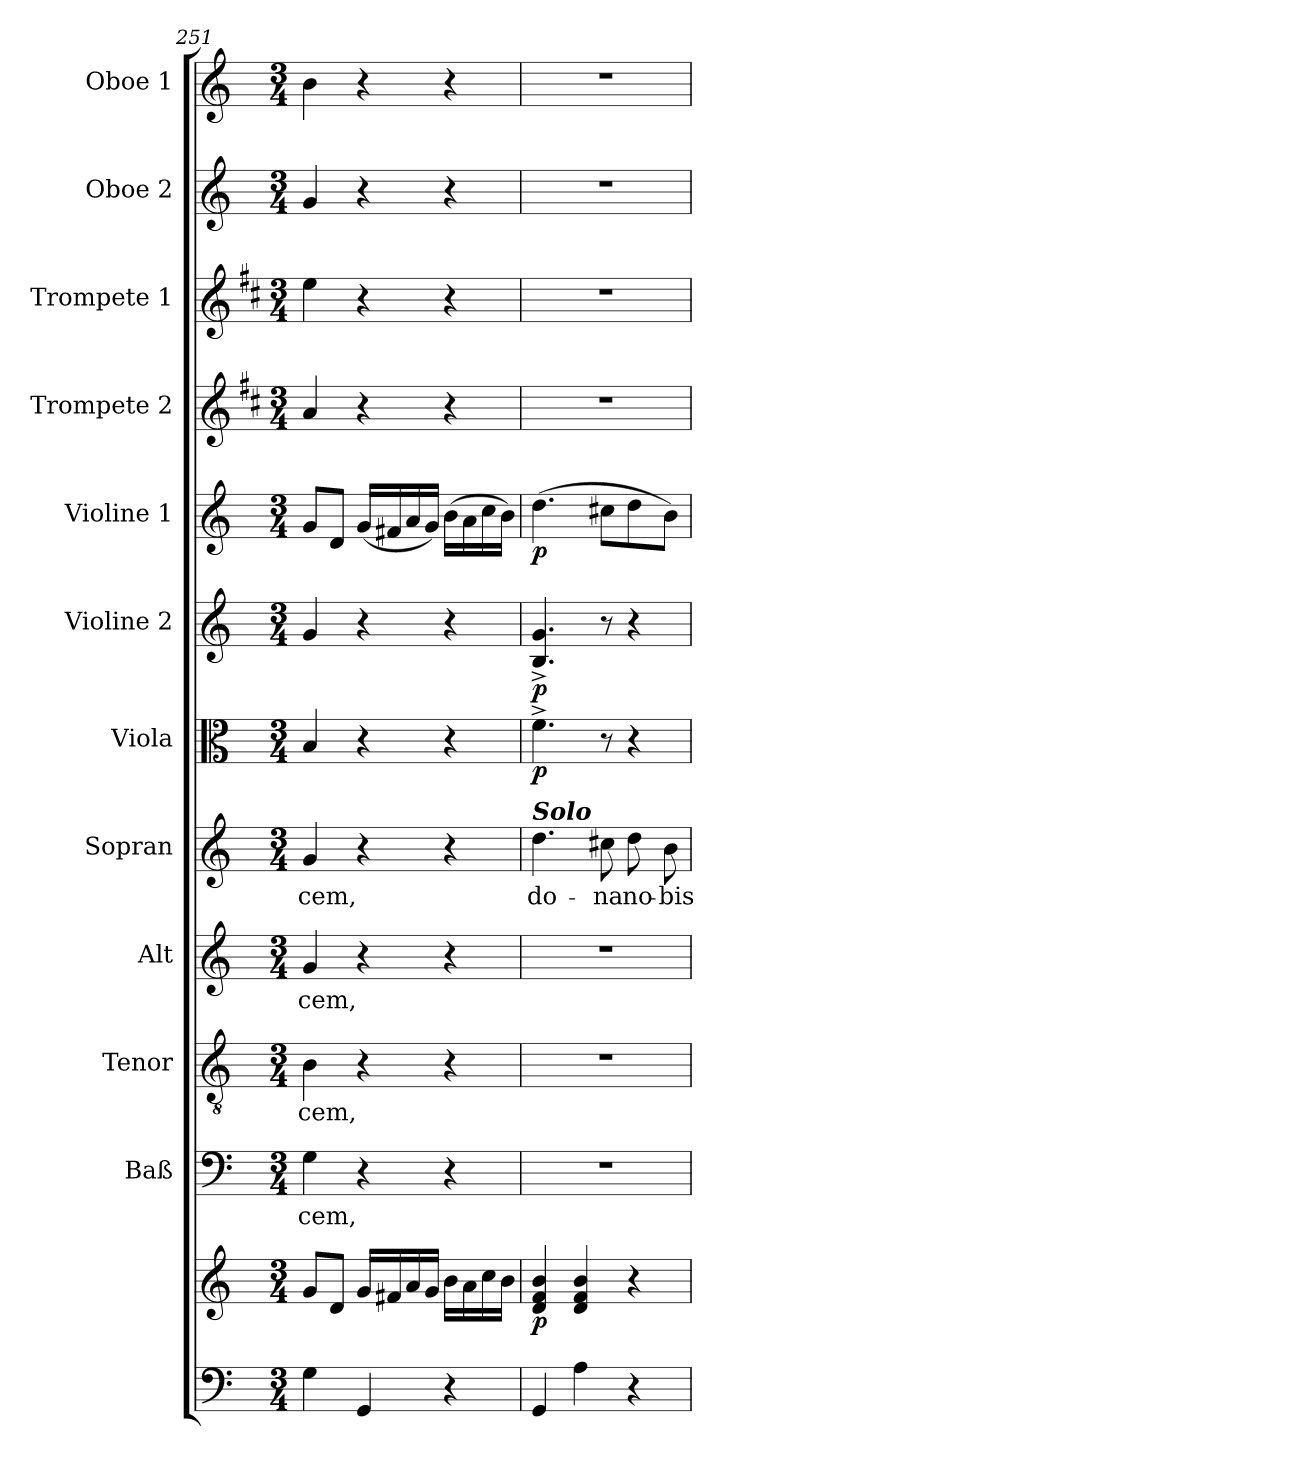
**kern	**kern	**dynam	**kern	**text	**kern	**text	**kern	**text	**kern	**text	**kern	**dynam	**kern	**dynam	**kern	**dynam	**kern	**kern	**kern	**kern
*part12	*part12	*part12	*part11	*part11	*part10	*part10	*part9	*part9	*part8	*part8	*part7	*part7	*part6	*part6	*part5	*part5	*part4	*part3	*part2	*part1
*staff13	*staff12	*staff12/13	*staff11	*staff11	*staff10	*staff10	*staff9	*staff9	*staff8	*staff8	*staff7	*staff7	*staff6	*staff6	*staff5	*staff5	*staff4	*staff3	*staff2	*staff1
*	*	*	*I"Baß	*	*I"Tenor	*	*I"Alt	*	*I"Sopran	*	*I"Viola	*	*I"Violine 2	*	*I"Violine 1	*	*I"Trompete 2	*I"Trompete 1	*I"Oboe 2	*I"Oboe 1
*	*	*	*I'Baß	*	*I'Ten	*	*I'Alt	*	*I'Sop	*	*I'Vla.	*	*I'Vln. 2	*	*I'Vln. 1	*	*I'Trp. 2	*I'Trp. 1	*I'Ob. 2	*I'Ob. 1
*clefF4	*clefG2	*	*clefF4	*	*clefGv2	*	*clefG2	*	*clefG2	*	*clefC3	*	*clefG2	*	*clefG2	*	*clefG2	*clefG2	*clefG2	*clefG2
*	*	*	*	*	*	*	*	*	*	*	*	*	*	*	*	*	*ITrd1c2	*ITrd1c2	*	*
*k[]	*k[]	*	*k[]	*	*k[]	*	*k[]	*	*k[]	*	*k[]	*	*k[]	*	*k[]	*	*k[]	*k[]	*k[]	*k[]
*C:	*C:	*	*C:	*	*C:	*	*C:	*	*C:	*	*C:	*	*C:	*	*C:	*	*C:	*C:	*C:	*C:
*M3/4	*M3/4	*	*M3/4	*	*M3/4	*	*M3/4	*	*M3/4	*	*M3/4	*	*M3/4	*	*M3/4	*	*M3/4	*M3/4	*M3/4	*M3/4
=251	=251	=251	=251	=251	=251	=251	=251	=251	=251	=251	=251	=251	=251	=251	=251	=251	=251	=251	=251	=251
!	!	!	!	!LO:LY:b	!	!LO:LY:b	!	!LO:LY:b	!	!LO:LY:b	!	!	!	!	!	!	!	!	!	!
4G\	8g/L	.	4G\	-cem,	4B\	-cem,	4g/	-cem,	4g/	-cem,	4B/	.	4g/	.	8g/L	.	4g/	4dd\	4g/	4b\
.	8d/J	.	.	.	.	.	.	.	.	.	.	.	.	.	8d/J	.	.	.	.	.
4GG/	16g/LL	.	4r	.	4r	.	4r	.	4r	.	4r	.	4r	.	(<16g/LL	.	4r	4r	4r	4r
.	16f#X/	.	.	.	.	.	.	.	.	.	.	.	.	.	16f#X/	.	.	.	.	.
.	16a/	.	.	.	.	.	.	.	.	.	.	.	.	.	16a/	.	.	.	.	.
.	16g/JJ	.	.	.	.	.	.	.	.	.	.	.	.	.	16g/JJ)	.	.	.	.	.
4r	16b\LL	.	4r	.	4r	.	4r	.	4r	.	4r	.	4r	.	(>16b\LL	.	4r	4r	4r	4r
.	16a\	.	.	.	.	.	.	.	.	.	.	.	.	.	16a\	.	.	.	.	.
.	16cc\	.	.	.	.	.	.	.	.	.	.	.	.	.	16cc\	.	.	.	.	.
.	16b\JJ	.	.	.	.	.	.	.	.	.	.	.	.	.	16b\JJ)	.	.	.	.	.
=252	=252	=252	=252	=252	=252	=252	=252	=252	=252	=252	=252	=252	=252	=252	=252	=252	=252	=252	=252	=252
!	!	!	!	!	!	!	!	!	!LO:TX:a:Bi:t=Solo	!	!	!	!	!	!	!	!	!	!	!
!	!	!LO:DY:b	!	!	!	!	!	!	!	!LO:LY:b	!	!LO:DY:b	!	!LO:DY:b	!	!LO:DY:b	!	!	!	!
4GG/	4d/ 4f/ 4b/	p	2.r	.	2.r	.	2.r	.	4.dd\	do-	4.f^>\	p	4.B/^< 4.g/^<	p	(>4.dd\	p	2.r	2.r	2.r	2.r
4A\	4d/ 4f/ 4b/	.	.	.	.	.	.	.	.	.	.	.	.	.	.	.	.	.	.	.
!	!	!	!	!	!	!	!	!	!	!LO:LY:b	!	!	!	!	!	!	!	!	!	!
.	.	.	.	.	.	.	.	.	8cc#X\	-na	8r	.	8r	.	8cc#X\L	.	.	.	.	.
!	!	!	!	!	!	!	!	!	!	!LO:LY:b	!	!	!	!	!	!	!	!	!	!
4r	4r	.	.	.	.	.	.	.	8dd\	no-	4r	.	4r	.	8dd\	.	.	.	.	.
!	!	!	!	!	!	!	!	!	!	!LO:LY:b	!	!	!	!	!	!	!	!	!	!
.	.	.	.	.	.	.	.	.	8b\	-bis	.	.	.	.	8b\J)	.	.	.	.	.
=	=	=	=	=	=	=	=	=	=	=	=	=	=	=	=	=	=	=	=	=
*-	*-	*-	*-	*-	*-	*-	*-	*-	*-	*-	*-	*-	*-	*-	*-	*-	*-	*-	*-	*-
